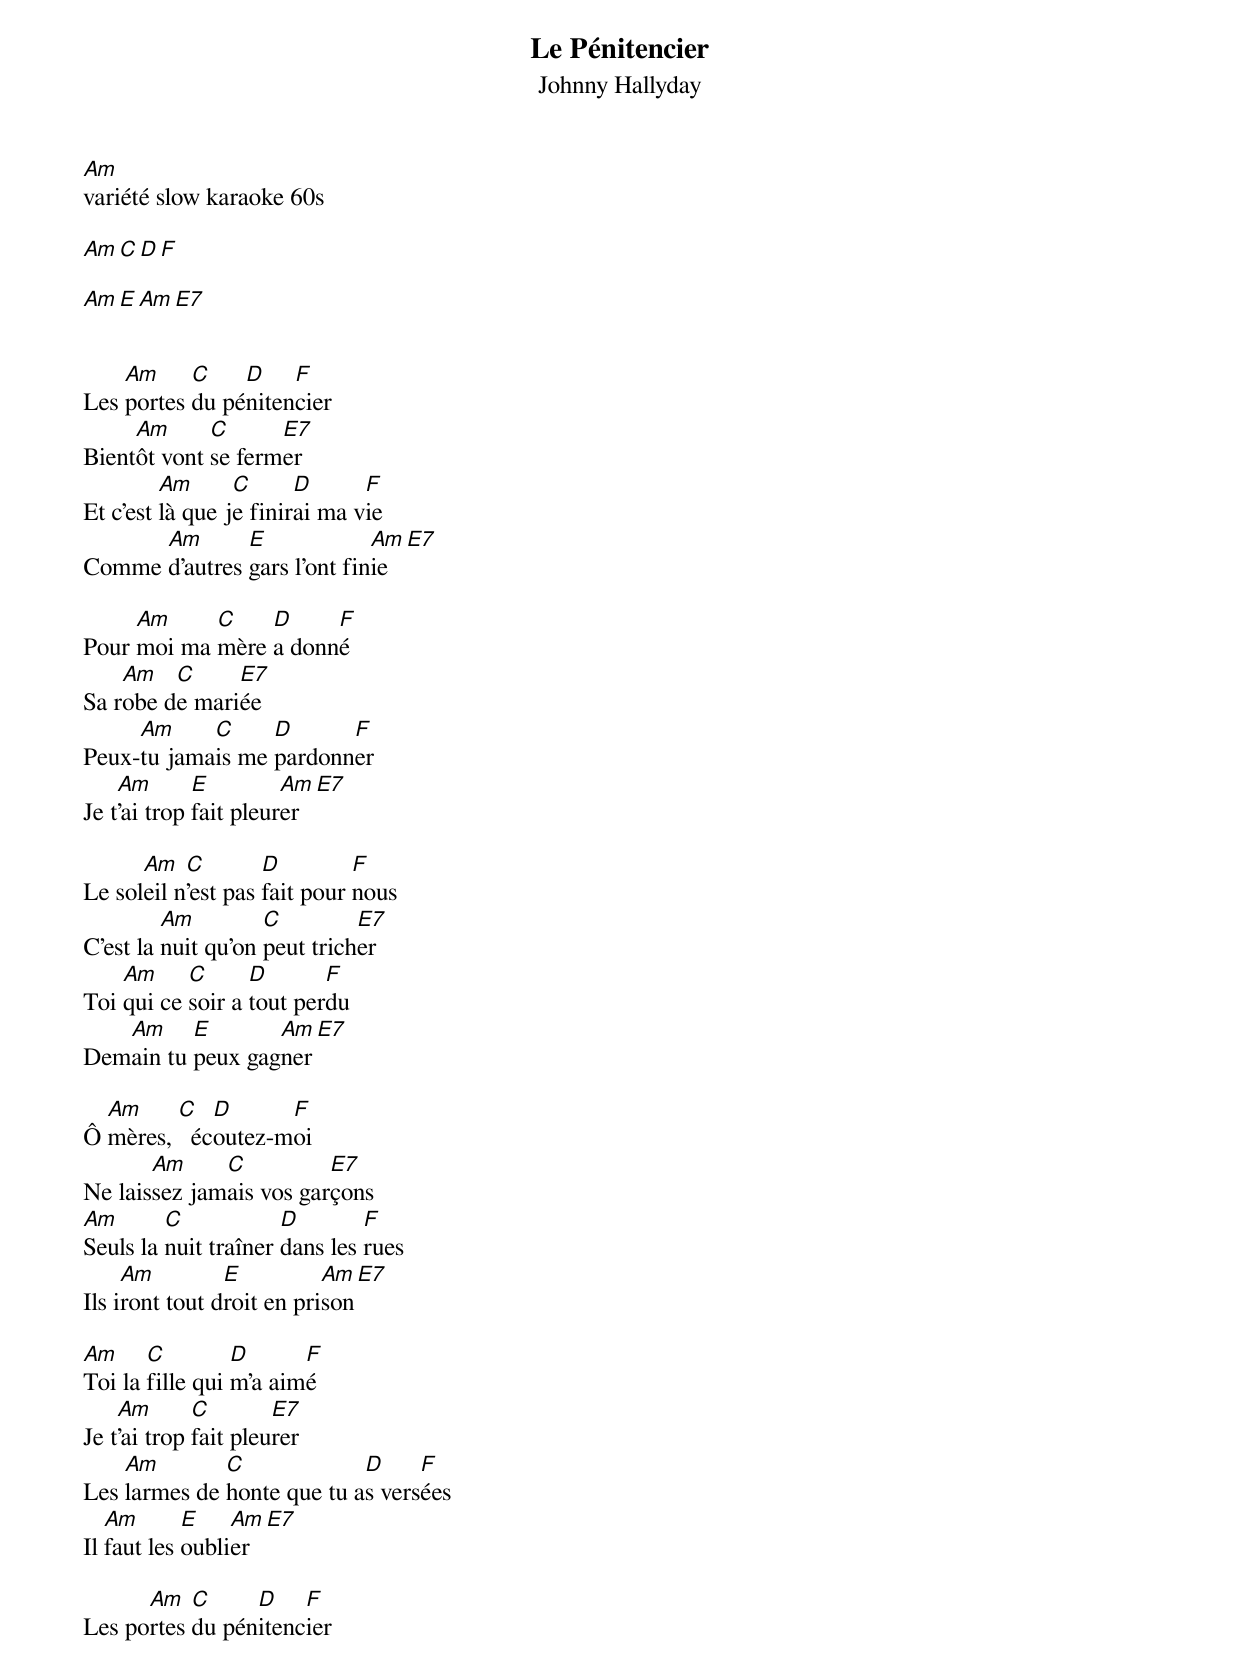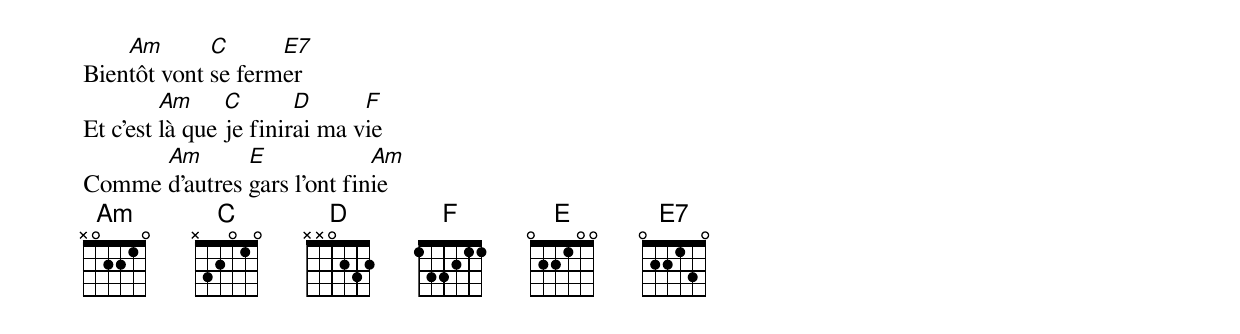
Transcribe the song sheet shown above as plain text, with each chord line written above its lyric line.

Le Pénitencier
Johnny Hallyday
Am
variété slow karaoke 60s

Am            C           D            F

Am            E           Am           E7


    Am     C    D    F
Les portes du pénitencier
     Am      C      E7
Bientôt vont se fermer
         Am      C      D      F
Et c'est là que je finirai ma vie
      Am       E             Am    E7
Comme d'autres gars l'ont finie

     Am     C    D     F
Pour moi ma mère a donné
    Am   C     E7
Sa robe de mariée
     Am     C     D      F
Peux-tu jamais me pardonner
    Am       E         Am    E7
Je t'ai trop fait pleurer

      Am   C        D         F
Le soleil n'est pas fait pour nous
         Am         C         E7
C'est la nuit qu'on peut tricher
    Am     C      D       F
Toi qui ce soir a tout perdu
   Am     E       Am    E7
Demain tu peux gagner

  Am     C   D      F
Ô mères,   écoutez-moi
       Am     C          E7
Ne laissez jamais vos garçons
Am       C            D        F
Seuls la nuit traîner dans les rues
     Am         E          Am    E7
Ils iront tout droit en prison

Am     C         D      F
Toi la fille qui m'a aimé
    Am       C        E7
Je t'ai trop fait pleurer
    Am        C             D     F
Les larmes de honte que tu as versées
   Am       E    Am    E7
Il faut les oublier

      Am   C     D    F
Les portes du pénitencier
    Am       C      E7
Bientôt vont se fermer
         Am     C       D      F
Et c'est là que je finirai ma vie
      Am       E             Am
Comme d'autres gars l'ont finie
